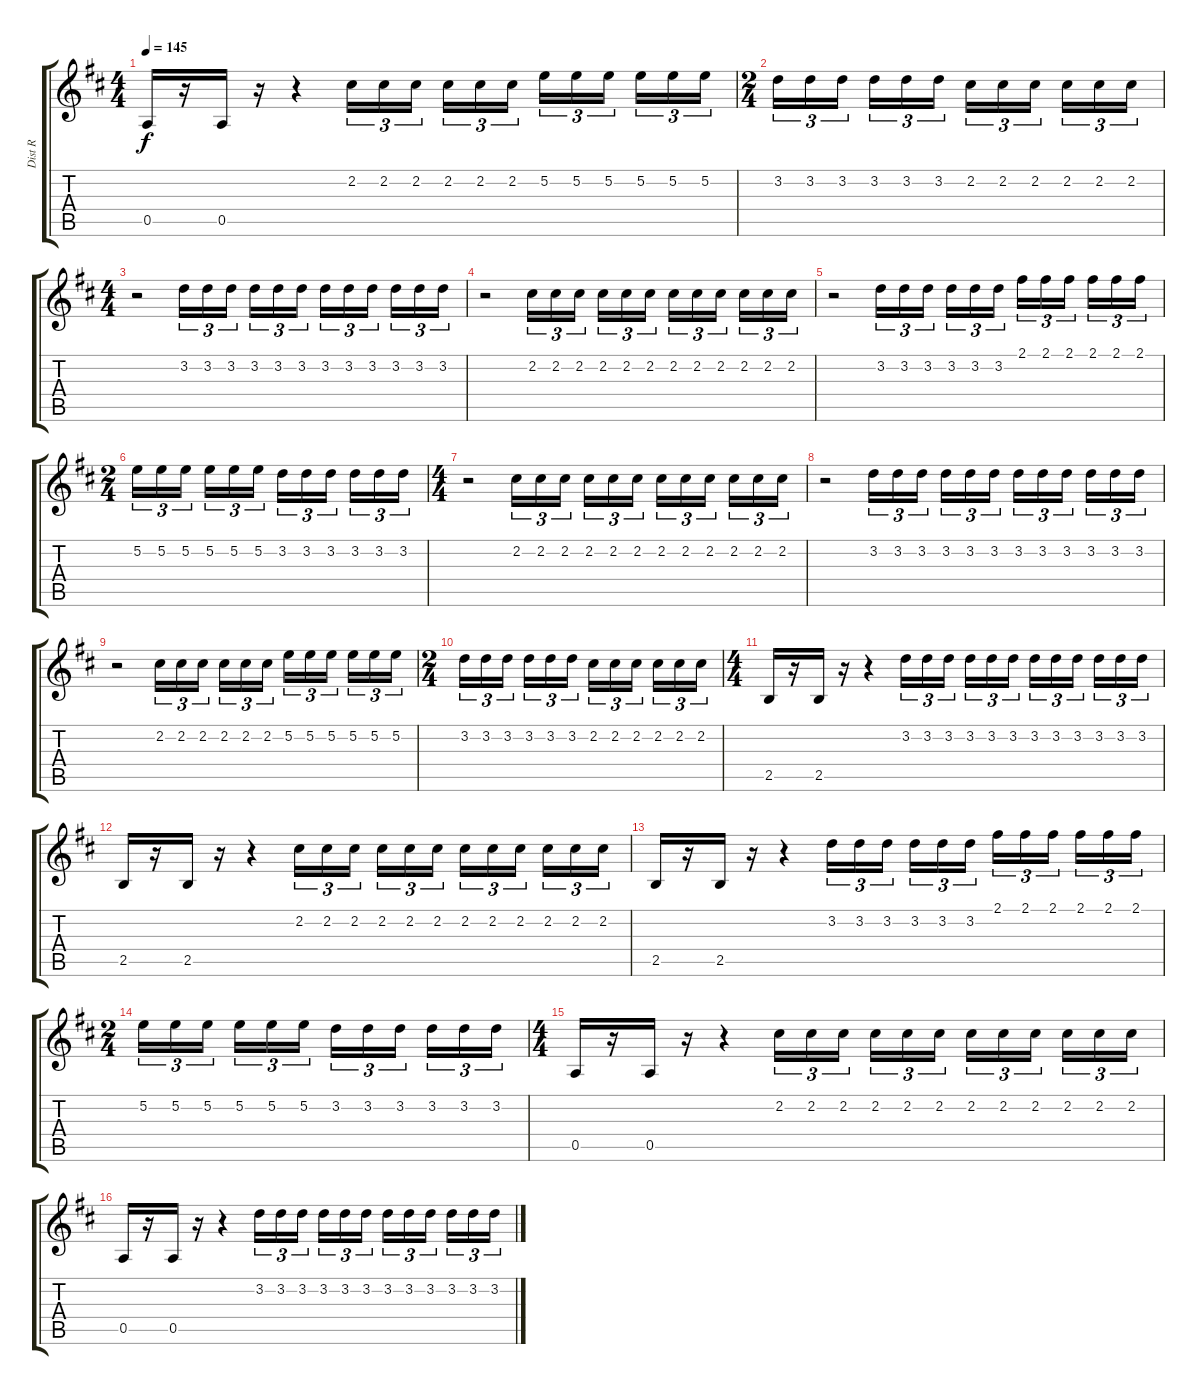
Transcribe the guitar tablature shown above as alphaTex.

\track ("Dist R" "Dist R") {instrument distortionguitar}
\staff {score tabs}
\tuning (E4 B3 G3 D3 A2 E2) {hide}
\ts (4 4)
\tempo 145
\clef g2
\ks d
0.5.16{dy f} r.16 0.5.16 r.16 r.4 2.2.16{tu (3 2)} 2.2.16{tu (3 2)} 2.2.16{tu (3 2)} 2.2.16{tu (3 2)} 2.2.16{tu (3 2)} 2.2.16{tu (3 2)} 5.2.16{tu (3 2)} 5.2.16{tu (3 2)} 5.2.16{tu (3 2)} 5.2.16{tu (3 2)} 5.2.16{tu (3 2)} 5.2.16{tu (3 2)} |
\ts (2 4)
3.2.16{tu (3 2)} 3.2.16{tu (3 2)} 3.2.16{tu (3 2)} 3.2.16{tu (3 2)} 3.2.16{tu (3 2)} 3.2.16{tu (3 2)} 2.2.16{tu (3 2)} 2.2.16{tu (3 2)} 2.2.16{tu (3 2)} 2.2.16{tu (3 2)} 2.2.16{tu (3 2)} 2.2.16{tu (3 2)} |
\ts (4 4)
r.2 3.2.16{tu (3 2)} 3.2.16{tu (3 2)} 3.2.16{tu (3 2)} 3.2.16{tu (3 2)} 3.2.16{tu (3 2)} 3.2.16{tu (3 2)} 3.2.16{tu (3 2)} 3.2.16{tu (3 2)} 3.2.16{tu (3 2)} 3.2.16{tu (3 2)} 3.2.16{tu (3 2)} 3.2.16{tu (3 2)} |
r.2 2.2.16{tu (3 2)} 2.2.16{tu (3 2)} 2.2.16{tu (3 2)} 2.2.16{tu (3 2)} 2.2.16{tu (3 2)} 2.2.16{tu (3 2)} 2.2.16{tu (3 2)} 2.2.16{tu (3 2)} 2.2.16{tu (3 2)} 2.2.16{tu (3 2)} 2.2.16{tu (3 2)} 2.2.16{tu (3 2)} |
r.2 3.2.16{tu (3 2)} 3.2.16{tu (3 2)} 3.2.16{tu (3 2)} 3.2.16{tu (3 2)} 3.2.16{tu (3 2)} 3.2.16{tu (3 2)} 2.1.16{tu (3 2)} 2.1.16{tu (3 2)} 2.1.16{tu (3 2)} 2.1.16{tu (3 2)} 2.1.16{tu (3 2)} 2.1.16{tu (3 2)} |
\ts (2 4)
5.2.16{tu (3 2)} 5.2.16{tu (3 2)} 5.2.16{tu (3 2)} 5.2.16{tu (3 2)} 5.2.16{tu (3 2)} 5.2.16{tu (3 2)} 3.2.16{tu (3 2)} 3.2.16{tu (3 2)} 3.2.16{tu (3 2)} 3.2.16{tu (3 2)} 3.2.16{tu (3 2)} 3.2.16{tu (3 2)} |
\ts (4 4)
r.2 2.2.16{tu (3 2)} 2.2.16{tu (3 2)} 2.2.16{tu (3 2)} 2.2.16{tu (3 2)} 2.2.16{tu (3 2)} 2.2.16{tu (3 2)} 2.2.16{tu (3 2)} 2.2.16{tu (3 2)} 2.2.16{tu (3 2)} 2.2.16{tu (3 2)} 2.2.16{tu (3 2)} 2.2.16{tu (3 2)} |
r.2 3.2.16{tu (3 2)} 3.2.16{tu (3 2)} 3.2.16{tu (3 2)} 3.2.16{tu (3 2)} 3.2.16{tu (3 2)} 3.2.16{tu (3 2)} 3.2.16{tu (3 2)} 3.2.16{tu (3 2)} 3.2.16{tu (3 2)} 3.2.16{tu (3 2)} 3.2.16{tu (3 2)} 3.2.16{tu (3 2)} |
r.2 2.2.16{tu (3 2)} 2.2.16{tu (3 2)} 2.2.16{tu (3 2)} 2.2.16{tu (3 2)} 2.2.16{tu (3 2)} 2.2.16{tu (3 2)} 5.2.16{tu (3 2)} 5.2.16{tu (3 2)} 5.2.16{tu (3 2)} 5.2.16{tu (3 2)} 5.2.16{tu (3 2)} 5.2.16{tu (3 2)} |
\ts (2 4)
3.2.16{tu (3 2)} 3.2.16{tu (3 2)} 3.2.16{tu (3 2)} 3.2.16{tu (3 2)} 3.2.16{tu (3 2)} 3.2.16{tu (3 2)} 2.2.16{tu (3 2)} 2.2.16{tu (3 2)} 2.2.16{tu (3 2)} 2.2.16{tu (3 2)} 2.2.16{tu (3 2)} 2.2.16{tu (3 2)} |
\ts (4 4)
2.5.16 r.16 2.5.16 r.16 r.4 3.2.16{tu (3 2)} 3.2.16{tu (3 2)} 3.2.16{tu (3 2)} 3.2.16{tu (3 2)} 3.2.16{tu (3 2)} 3.2.16{tu (3 2)} 3.2.16{tu (3 2)} 3.2.16{tu (3 2)} 3.2.16{tu (3 2)} 3.2.16{tu (3 2)} 3.2.16{tu (3 2)} 3.2.16{tu (3 2)} |
2.5.16 r.16 2.5.16 r.16 r.4 2.2.16{tu (3 2)} 2.2.16{tu (3 2)} 2.2.16{tu (3 2)} 2.2.16{tu (3 2)} 2.2.16{tu (3 2)} 2.2.16{tu (3 2)} 2.2.16{tu (3 2)} 2.2.16{tu (3 2)} 2.2.16{tu (3 2)} 2.2.16{tu (3 2)} 2.2.16{tu (3 2)} 2.2.16{tu (3 2)} |
2.5.16 r.16 2.5.16 r.16 r.4 3.2.16{tu (3 2)} 3.2.16{tu (3 2)} 3.2.16{tu (3 2)} 3.2.16{tu (3 2)} 3.2.16{tu (3 2)} 3.2.16{tu (3 2)} 2.1.16{tu (3 2)} 2.1.16{tu (3 2)} 2.1.16{tu (3 2)} 2.1.16{tu (3 2)} 2.1.16{tu (3 2)} 2.1.16{tu (3 2)} |
\ts (2 4)
5.2.16{tu (3 2)} 5.2.16{tu (3 2)} 5.2.16{tu (3 2)} 5.2.16{tu (3 2)} 5.2.16{tu (3 2)} 5.2.16{tu (3 2)} 3.2.16{tu (3 2)} 3.2.16{tu (3 2)} 3.2.16{tu (3 2)} 3.2.16{tu (3 2)} 3.2.16{tu (3 2)} 3.2.16{tu (3 2)} |
\ts (4 4)
0.5.16 r.16 0.5.16 r.16 r.4 2.2.16{tu (3 2)} 2.2.16{tu (3 2)} 2.2.16{tu (3 2)} 2.2.16{tu (3 2)} 2.2.16{tu (3 2)} 2.2.16{tu (3 2)} 2.2.16{tu (3 2)} 2.2.16{tu (3 2)} 2.2.16{tu (3 2)} 2.2.16{tu (3 2)} 2.2.16{tu (3 2)} 2.2.16{tu (3 2)} |
0.5.16 r.16 0.5.16 r.16 r.4 3.2.16{tu (3 2)} 3.2.16{tu (3 2)} 3.2.16{tu (3 2)} 3.2.16{tu (3 2)} 3.2.16{tu (3 2)} 3.2.16{tu (3 2)} 3.2.16{tu (3 2)} 3.2.16{tu (3 2)} 3.2.16{tu (3 2)} 3.2.16{tu (3 2)} 3.2.16{tu (3 2)} 3.2.16{tu (3 2)}
